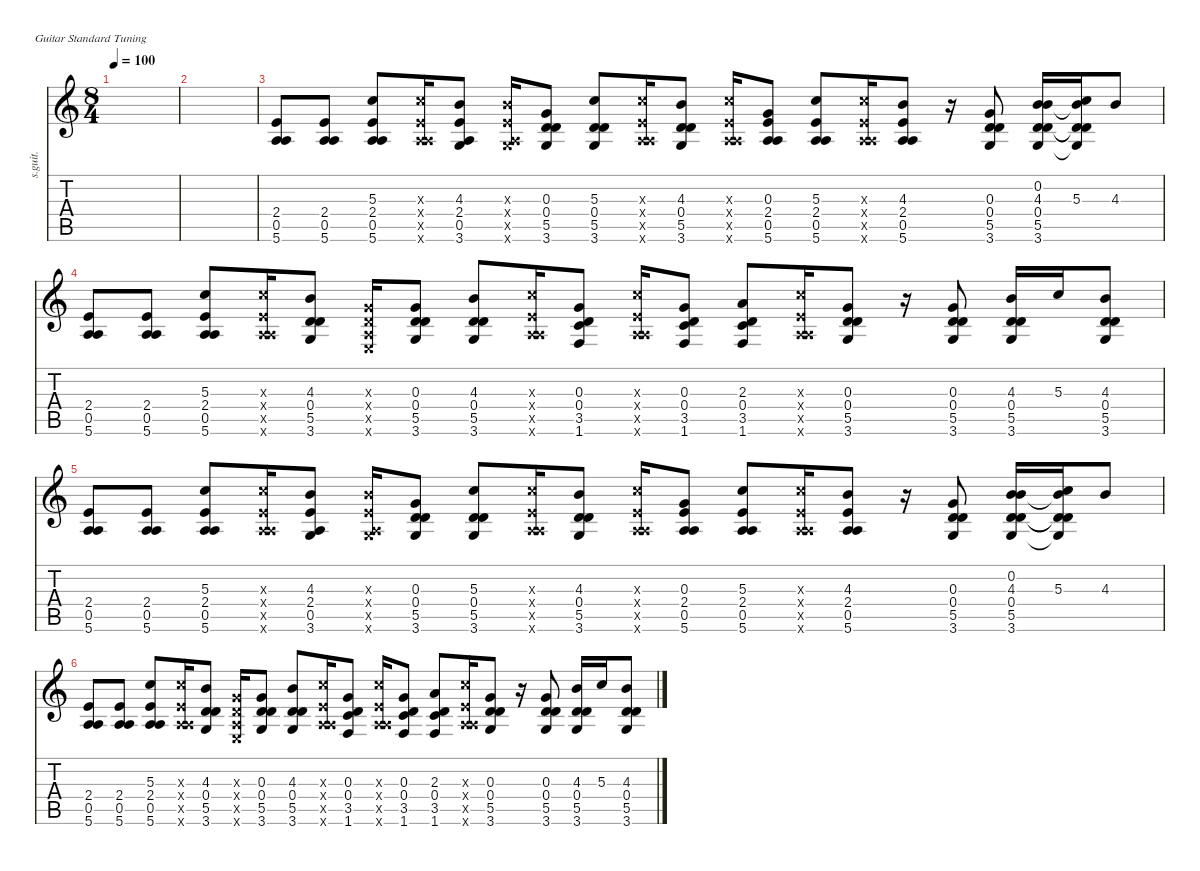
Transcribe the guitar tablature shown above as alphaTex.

\defaultSystemsLayout 4
\hideDynamics
\bracketExtendMode nobrackets
\otherSystemsTrackNameOrientation horizontal
\track ("Steel Guitar" "s.guit.") {instrument acousticguitarsteel}
\staff {score tabs}
\tuning (E4 B3 G3 D3 A2 E2)
\ts (8 4)
\tempo 100
\clef g2
\ks c
|
|
(5.6 2.4 0.5).8{beam Up} (5.6 2.4 0.5).8{beam Up} (5.3 2.4 5.6 0.5).8{beam Up} (5.3{x} 2.4{x} 5.6{x} 0.5{x}).16{beam Up} (4.3 2.4 3.6 0.5).8{beam Up} (0.5{x} 3.6{x} 2.4{x} 4.3{x}).16{beam Up} (0.3 0.4 3.6 5.5).8{beam Up} (5.3 0.4 3.6 5.5).8{beam Up} (5.3{x} 2.4{x} 5.6{x} 0.5{x}).16{beam Up} (4.3 0.4 5.5 3.6).8{beam Up} (5.3{x} 2.4{x} 5.6{x} 0.5{x}).16{beam Up} (0.3 2.4 5.6 0.5).8{beam Up} (5.3 2.4 0.5 5.6).8{beam Up} (5.3{x} 2.4{x} 5.6{x} 0.5{x}).16{beam Up} (4.3 2.4 5.6 0.5).8{beam Up} r.16{beam Up} (0.3 0.4 3.6 5.5).8{beam Up} (4.3 0.4 3.6 5.5 0.2).16{beam Up} (5.3 5.5{t} 3.6{t} 0.4{t} 0.2{t}).16{beam Up} 4.3.8{beam Up} |
(5.6 2.4 0.5).8{beam Up} (5.6 2.4 0.5).8{beam Up} (5.3 2.4 5.6 0.5).8{beam Up} (5.3{x} 2.4{x} 5.6{x} 0.5{x}).16{beam Up} (4.3 0.4 3.6 5.5).8{beam Up} (0.3{x} 0.4{x} 0.5{x} 0.6{x}).16{beam Up} (0.3 0.4 3.6 5.5).8{beam Up} (4.3 0.4 3.6 5.5).8{beam Up} (5.3{x} 2.4{x} 5.6{x} 0.5{x}).16{beam Up} (0.3 0.4 3.5 1.6).8{beam Up} (5.3{x} 2.4{x} 5.6{x} 0.5{x}).16{beam Up} (0.3 0.4 1.6 3.5).8{beam Up} (2.3 0.4 3.5 1.6).8{beam Up} (5.3{x} 2.4{x} 5.6{x} 0.5{x}).16{beam Up} (0.3 0.4 3.6 5.5).8{beam Up} r.16{beam Up} (0.3 0.4 3.6 5.5).8{beam Up} (4.3 0.4 3.6 5.5).16{beam Up} 5.3.16{beam Up} (4.3 0.4 5.5 3.6).8{beam Up} |
(5.6 2.4 0.5).8{beam Up} (5.6 2.4 0.5).8{beam Up} (5.3 2.4 5.6 0.5).8{beam Up} (5.3{x} 2.4{x} 5.6{x} 0.5{x}).16{beam Up} (4.3 2.4 3.6 0.5).8{beam Up} (0.5{x} 3.6{x} 2.4{x} 4.3{x}).16{beam Up} (0.3 0.4 3.6 5.5).8{beam Up} (5.3 0.4 3.6 5.5).8{beam Up} (5.3{x} 2.4{x} 5.6{x} 0.5{x}).16{beam Up} (4.3 0.4 5.5 3.6).8{beam Up} (5.3{x} 2.4{x} 5.6{x} 0.5{x}).16{beam Up} (0.3 2.4 5.6 0.5).8{beam Up} (5.3 2.4 0.5 5.6).8{beam Up} (5.3{x} 2.4{x} 5.6{x} 0.5{x}).16{beam Up} (4.3 2.4 5.6 0.5).8{beam Up} r.16{beam Up} (0.3 0.4 3.6 5.5).8{beam Up} (4.3 0.4 3.6 5.5 0.2).16{beam Up} (5.3 5.5{t} 3.6{t} 0.4{t} 0.2{t}).16{beam Up} 4.3.8{beam Up} |
(5.6 2.4 0.5).8{beam Up} (5.6 2.4 0.5).8{beam Up} (5.3 2.4 5.6 0.5).8{beam Up} (5.3{x} 2.4{x} 5.6{x} 0.5{x}).16{beam Up} (4.3 0.4 3.6 5.5).8{beam Up} (0.3{x} 0.4{x} 0.5{x} 0.6{x}).16{beam Up} (0.3 0.4 3.6 5.5).8{beam Up} (4.3 0.4 3.6 5.5).8{beam Up} (5.3{x} 2.4{x} 5.6{x} 0.5{x}).16{beam Up} (0.3 0.4 3.5 1.6).8{beam Up} (5.3{x} 2.4{x} 5.6{x} 0.5{x}).16{beam Up} (0.3 0.4 1.6 3.5).8{beam Up} (2.3 0.4 3.5 1.6).8{beam Up} (5.3{x} 2.4{x} 5.6{x} 0.5{x}).16{beam Up} (0.3 0.4 3.6 5.5).8{beam Up} r.16{beam Up} (0.3 0.4 3.6 5.5).8{beam Up} (4.3 0.4 3.6 5.5).16{beam Up} 5.3.16{beam Up} (4.3 0.4 5.5 3.6).8{beam Up}
